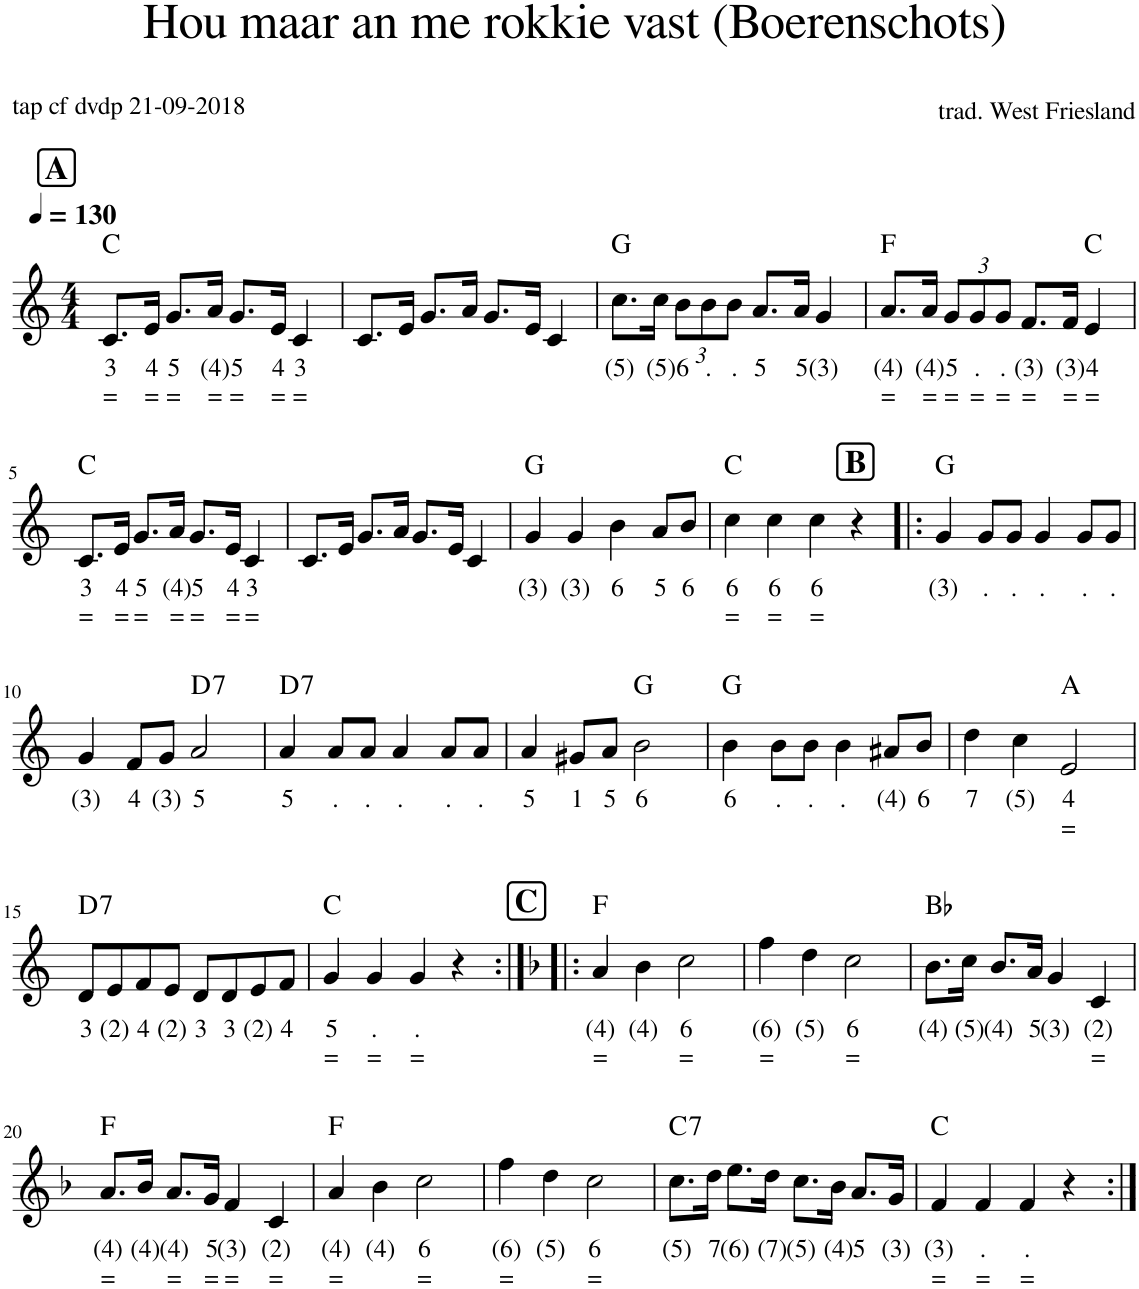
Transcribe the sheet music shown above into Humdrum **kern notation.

**kern	**text	**text	**harte
*part1	*part1	*part1	*part1
*staff1	*staff1	*staff1	*
*I"Stem	*	*	*
*I'Stm.	*	*	*
*clefG2	*	*	*
*k[]	*	*	*
*M4/4	*	*	*
*MM130	*	*	*
!!LO:REH:place=s1:a:B:cj:fs=14:t=A
=1	=1	=1	=1
!	!LO:LY:b	!LO:LY:b	!
8.c/L	3	=	C:maj
!	!LO:LY:b	!LO:LY:b	!
16e/Jk	4	=	.
!	!LO:LY:b	!LO:LY:b	!
8.g/L	5	=	.
!	!LO:LY:b	!LO:LY:b	!
16a/Jk	(4)	=	.
!	!LO:LY:b	!LO:LY:b	!
8.g/L	5	=	.
!	!LO:LY:b	!LO:LY:b	!
16e/Jk	4	=	.
!	!LO:LY:b	!LO:LY:b	!
4c/	3	=	.
=2	=2	=2	=2
8.c/L	.	.	.
16e/Jk	.	.	.
8.g/L	.	.	.
16a/Jk	.	.	.
8.g/L	.	.	.
16e/Jk	.	.	.
4c/	.	.	.
=3	=3	=3	=3
!	!LO:LY:b	!	!
8.cc\L	(5)	.	G:maj
!	!LO:LY:b	!	!
16cc\Jk	(5)	.	.
*Xbrackettup	*	*	*
!	!LO:LY:b	!	!
12b\L	6	.	.
!	!LO:LY:b	!	!
12b\	.	.	.
!	!LO:LY:b	!	!
12b\J	.	.	.
!	!LO:LY:b	!	!
8.a/L	5	.	.
!	!LO:LY:b	!	!
16a/Jk	5	.	.
!	!LO:LY:b	!	!
4g/	(3)	.	.
=4	=4	=4	=4
!	!LO:LY:b	!LO:LY:b	!
8.a/L	(4)	=	F:maj
!	!LO:LY:b	!LO:LY:b	!
16a/Jk	(4)	=	.
!	!LO:LY:b	!LO:LY:b	!
12g/L	5	=	.
!	!LO:LY:b	!LO:LY:b	!
12g/	.	=	.
!	!LO:LY:b	!LO:LY:b	!
12g/J	.	=	.
!	!LO:LY:b	!LO:LY:b	!
8.f/L	(3)	=	.
!	!LO:LY:b	!LO:LY:b	!
16f/Jk	(3)	=	.
!	!LO:LY:b	!LO:LY:b	!
4e/	4	=	C:maj
!!LO:LB:g=z
=5	=5	=5	=5
!	!LO:LY:b	!LO:LY:b	!
8.c/L	3	=	C:maj
!	!LO:LY:b	!LO:LY:b	!
16e/Jk	4	=	.
!	!LO:LY:b	!LO:LY:b	!
8.g/L	5	=	.
!	!LO:LY:b	!LO:LY:b	!
16a/Jk	(4)	=	.
!	!LO:LY:b	!LO:LY:b	!
8.g/L	5	=	.
!	!LO:LY:b	!LO:LY:b	!
16e/Jk	4	=	.
!	!LO:LY:b	!LO:LY:b	!
4c/	3	=	.
=6	=6	=6	=6
8.c/L	.	.	.
16e/Jk	.	.	.
8.g/L	.	.	.
16a/Jk	.	.	.
8.g/L	.	.	.
16e/Jk	.	.	.
4c/	.	.	.
=7	=7	=7	=7
!	!LO:LY:b	!	!
4g/	(3)	.	G:maj
!	!LO:LY:b	!	!
4g/	(3)	.	.
!	!LO:LY:b	!	!
4b\	6	.	.
!	!LO:LY:b	!	!
8a/L	5	.	.
!	!LO:LY:b	!	!
8b/J	6	.	.
=8	=8	=8	=8
!	!LO:LY:b	!LO:LY:b	!
4cc\	6	=	C:maj
!	!LO:LY:b	!LO:LY:b	!
4cc\	6	=	.
!	!LO:LY:b	!LO:LY:b	!
4cc\	6	=	.
4r	.	.	.
!!LO:REH:place=s1:a:B:cj:fs=14:t=B
=9!|:	=9!|:	=9!|:	=9!|:
!	!LO:LY:b	!	!
4g/	(3)	.	G:maj
!	!LO:LY:b	!	!
8g/L	.	.	.
!	!LO:LY:b	!	!
8g/J	.	.	.
!	!LO:LY:b	!	!
4g/	.	.	.
!	!LO:LY:b	!	!
8g/L	.	.	.
!	!LO:LY:b	!	!
8g/J	.	.	.
!!LO:LB:g=z
=10	=10	=10	=10
!	!LO:LY:b	!	!
4g/	(3)	.	.
!	!LO:LY:b	!	!
8f/L	4	.	.
!	!LO:LY:b	!	!
8g/J	(3)	.	.
!	!LO:LY:b	!	!LO:H:kt=7
2a/	5	.	D:7
=11	=11	=11	=11
!	!LO:LY:b	!	!LO:H:kt=7
4a/	5	.	D:7
!	!LO:LY:b	!	!
8a/L	.	.	.
!	!LO:LY:b	!	!
8a/J	.	.	.
!	!LO:LY:b	!	!
4a/	.	.	.
!	!LO:LY:b	!	!
8a/L	.	.	.
!	!LO:LY:b	!	!
8a/J	.	.	.
=12	=12	=12	=12
!	!LO:LY:b	!	!
4a/	5	.	.
!	!LO:LY:b	!	!
8g#X/L	1	.	.
!	!LO:LY:b	!	!
8a/J	5	.	.
!	!LO:LY:b	!	!
2b\	6	.	G:maj
=13	=13	=13	=13
!	!LO:LY:b	!	!
4b\	6	.	G:maj
!	!LO:LY:b	!	!
8b\L	.	.	.
!	!LO:LY:b	!	!
8b\J	.	.	.
!	!LO:LY:b	!	!
4b\	.	.	.
!	!LO:LY:b	!	!
8a#X/L	(4)	.	.
!	!LO:LY:b	!	!
8b/J	6	.	.
=14	=14	=14	=14
!	!LO:LY:b	!	!
4dd\	7	.	.
!	!LO:LY:b	!	!
4cc\	(5)	.	.
!	!LO:LY:b	!LO:LY:b	!
2e/	4	=	A:maj
!!LO:LB:g=z
=15	=15	=15	=15
!	!LO:LY:b	!	!LO:H:kt=7
8d/L	3	.	D:7
!	!LO:LY:b	!	!
8e/	(2)	.	.
!	!LO:LY:b	!	!
8f/	4	.	.
!	!LO:LY:b	!	!
8e/J	(2)	.	.
!	!LO:LY:b	!	!
8d/L	3	.	.
!	!LO:LY:b	!	!
8d/	3	.	.
!	!LO:LY:b	!	!
8e/	(2)	.	.
!	!LO:LY:b	!	!
8f/J	4	.	.
=16	=16	=16	=16
!	!LO:LY:b	!LO:LY:b	!
4g/	5	=	C:maj
!	!LO:LY:b	!LO:LY:b	!
4g/	.	=	.
!	!LO:LY:b	!LO:LY:b	!
4g/	.	=	.
4r	.	.	.
!!LO:REH:place=s1:a:B:cj:fs=14:t=C
=17:|!|:	=17:|!|:	=17:|!|:	=17:|!|:
*k[b-]	*	*	*
!	!LO:LY:b	!LO:LY:b	!
4a/	(4)	=	F:maj
!	!LO:LY:b	!	!
4b-\	(4)	.	.
!	!LO:LY:b	!LO:LY:b	!
2cc\	6	=	.
=18	=18	=18	=18
!	!LO:LY:b	!LO:LY:b	!
4ff\	(6)	=	.
!	!LO:LY:b	!	!
4dd\	(5)	.	.
!	!LO:LY:b	!LO:LY:b	!
2cc\	6	=	.
=19	=19	=19	=19
!	!LO:LY:b	!	!
8.b-\L	(4)	.	Bb:maj
!	!LO:LY:b	!	!
16cc\Jk	(5)	.	.
!	!LO:LY:b	!	!
8.b-/L	(4)	.	.
!	!LO:LY:b	!	!
16a/Jk	5	.	.
!	!LO:LY:b	!	!
4g/	(3)	.	.
!	!LO:LY:b	!LO:LY:b	!
4c/	(2)	=	.
!!LO:LB:g=z
=20	=20	=20	=20
!	!LO:LY:b	!LO:LY:b	!
8.a/L	(4)	=	F:maj
!	!LO:LY:b	!	!
16b-/Jk	(4)	.	.
!	!LO:LY:b	!LO:LY:b	!
8.a/L	(4)	=	.
!	!LO:LY:b	!LO:LY:b	!
16g/Jk	5	=	.
!	!LO:LY:b	!LO:LY:b	!
4f/	(3)	=	.
!	!LO:LY:b	!LO:LY:b	!
4c/	(2)	=	.
=21	=21	=21	=21
!	!LO:LY:b	!LO:LY:b	!
4a/	(4)	=	F:maj
!	!LO:LY:b	!	!
4b-\	(4)	.	.
!	!LO:LY:b	!LO:LY:b	!
2cc\	6	=	.
=22	=22	=22	=22
!	!LO:LY:b	!LO:LY:b	!
4ff\	(6)	=	.
!	!LO:LY:b	!	!
4dd\	(5)	.	.
!	!LO:LY:b	!LO:LY:b	!
2cc\	6	=	.
=23	=23	=23	=23
!	!LO:LY:b	!	!LO:H:kt=7
8.cc\L	(5)	.	C:7
!	!LO:LY:b	!	!
16dd\Jk	7	.	.
!	!LO:LY:b	!	!
8.ee\L	(6)	.	.
!	!LO:LY:b	!	!
16dd\Jk	(7)	.	.
!	!LO:LY:b	!	!
8.cc\L	(5)	.	.
!	!LO:LY:b	!	!
16b-\Jk	(4)	.	.
!	!LO:LY:b	!	!
8.a/L	5	.	.
!	!LO:LY:b	!	!
16g/Jk	(3)	.	.
=24	=24	=24	=24
!	!LO:LY:b	!LO:LY:b	!
4f/	(3)	=	C:maj
!	!LO:LY:b	!LO:LY:b	!
4f/	.	=	.
!	!LO:LY:b	!LO:LY:b	!
4f/	.	=	.
4r	.	.	.
=:|!	=:|!	=:|!	=:|!
*-	*-	*-	*-
